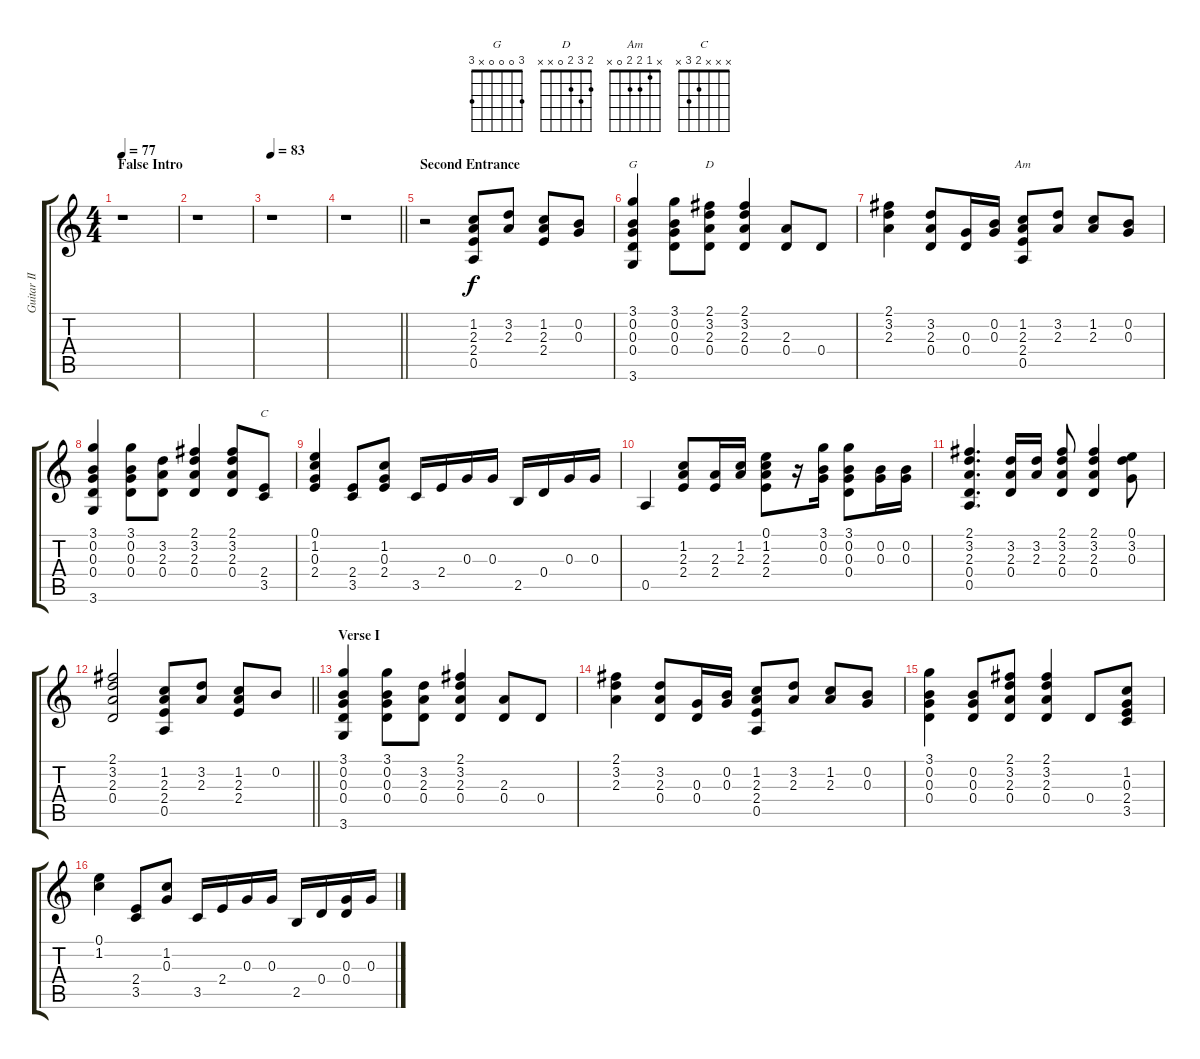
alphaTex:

\track ("Guitar II" "Guitar II") {instrument acousticguitarsteel}
\staff {score tabs}
\tuning (E4 B3 G3 D3 A2 E2) {hide}
\chord ("G" 3 0 0 0 x 3)
\chord ("D" 2 3 2 0 x x)
\chord ("Am" x 1 2 2 0 x)
\chord ("C" x x x 2 3 x)
\ts (4 4)
\section ("" "False Intro")
\tempo 77
\clef g2
\ks c
r.1{dy f instrument acousticguitarsteel} |
r.1 |
\tempo 83
r.1 |
\barLineRight lightlight
r.1 |
\section ("" "Second Entrance")
r.2 (1.2 2.3 2.4 0.5).8 (3.2 2.3).8 (1.2 2.3 2.4).8 (0.2 0.3).8 |
(3.1 0.2 0.3 0.4 3.6).4{ch "G"} (3.1 0.2 0.3 0.4).8 (2.1 3.2 2.3 0.4).8{ch "D"} (2.1 3.2 2.3 0.4).4 (2.3 0.4).8 0.4.8 |
(2.1 3.2 2.3).4 (3.2 2.3 0.4).8 (0.3 0.4).16 (0.2 0.3).16 (1.2 2.3 2.4 0.5).8{ch "Am"} (3.2 2.3).8 (1.2 2.3).8 (0.2 0.3).8 |
(3.1 0.2 0.3 0.4 3.6).4 (3.1 0.2 0.3 0.4).8 (3.2 2.3 0.4).8 (2.1 3.2 2.3 0.4).4 (2.1 3.2 2.3 0.4).8 (2.4 3.5).8{ch "C"} |
(0.1 1.2 0.3 2.4).4 (2.4 3.5).8 (1.2 0.3 2.4).8 3.5.16 2.4.16 0.3.16 0.3.16 2.5.16 0.4.16 0.3.16 0.3.16 |
0.5.4 (1.2 2.3 2.4).8 (2.3 2.4).16 (1.2 2.3).16 (0.1 1.2 2.3 2.4).8 r.16 (3.1 0.2 0.3).16 (3.1 0.2 0.3 0.4).8 (0.2 0.3).16 (0.2 0.3).16 |
(2.1 3.2 2.3 0.4 0.5).4{d} (3.2 2.3 0.4).16 (3.2 2.3).16 (2.1 3.2 2.3 0.4).8 (2.1 3.2 2.3 0.4).4 (0.1 3.2 0.3).8 |
\barLineRight lightlight
(2.1 3.2 2.3 0.4).2 (1.2 2.3 2.4 0.5).8 (3.2 2.3).8 (1.2 2.3 2.4).8 0.2.8 |
\section ("" "Verse I")
(3.1 0.2 0.3 0.4 3.6).4 (3.1 0.2 0.3 0.4).8 (3.2 2.3 0.4).8 (2.1 3.2 2.3 0.4).4 (2.3 0.4).8 0.4.8 |
(2.1 3.2 2.3).4 (3.2 2.3 0.4).8 (0.3 0.4).16 (0.2 0.3).16 (1.2 2.3 2.4 0.5).8 (3.2 2.3).8 (1.2 2.3).8 (0.2 0.3).8 |
(3.1 0.2 0.3 0.4).4 (0.2 0.3 0.4).8 (2.1 3.2 2.3 0.4).8 (2.1 3.2 2.3 0.4).4 0.4.8 (1.2 0.3 2.4 3.5).8 |
(0.1 1.2).4 (2.4 3.5).8 (1.2 0.3).8 3.5.16 2.4.16 0.3.16 0.3.16 2.5.16 0.4.16 (0.3 0.4).16 0.3.16
